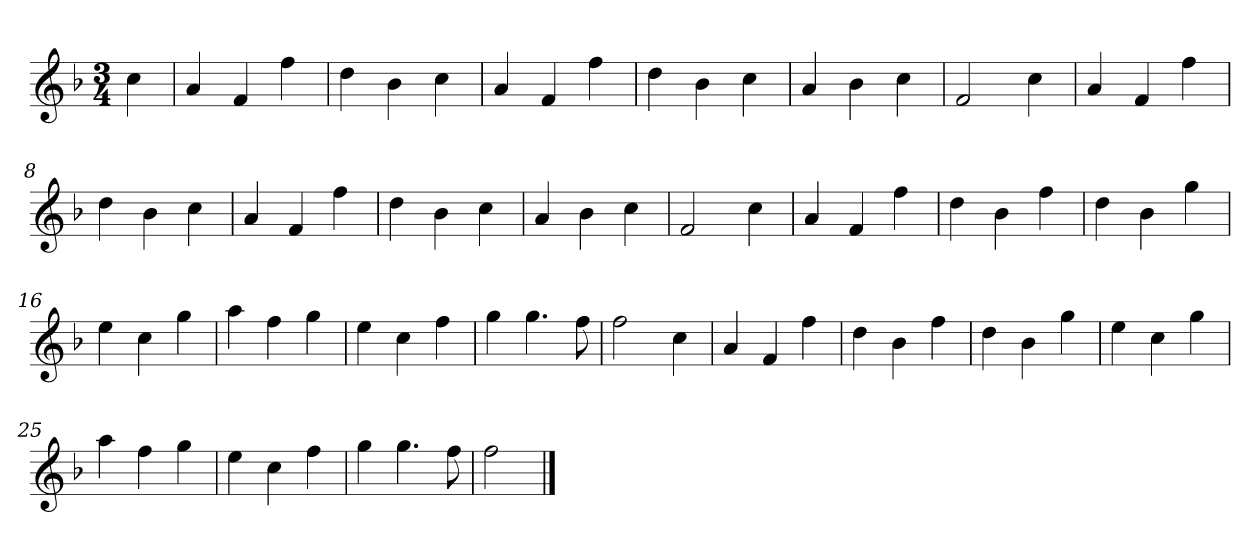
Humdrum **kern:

**kern
*part1
*staff1
*k[b-]
*M3/4
*MM120
=
4cc
=1
4a
4f
4ff
=2
4dd
4b-
4cc
=3
4a
4f
4ff
=4
4dd
4b-
4cc
=5
4a
4b-
4cc
=6
2f
4cc
=7
4a
4f
4ff
=8
4dd
4b-
4cc
=9
4a
4f
4ff
=10
4dd
4b-
4cc
=11
4a
4b-
4cc
=12
2f
4cc
=13
4a
4f
4ff
=14
4dd
4b-
4ff
=15
4dd
4b-
4gg
=16
4ee
4cc
4gg
=17
4aa
4ff
4gg
=18
4ee
4cc
4ff
=19
4gg
4.gg
8ff
=20
2ff
4cc
=21
4a
4f
4ff
=22
4dd
4b-
4ff
=23
4dd
4b-
4gg
=24
4ee
4cc
4gg
=25
4aa
4ff
4gg
=26
4ee
4cc
4ff
=27
4gg
4.gg
8ff
=28
2ff
==
*-
